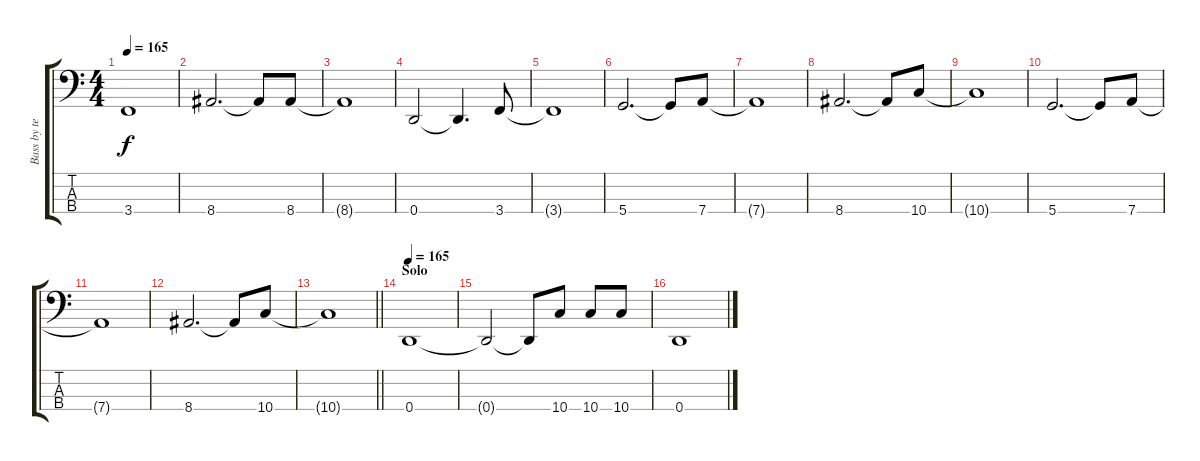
\track ("Bass by terryn0" "Bass by te") {instrument electricbasspick}
\staff {score tabs}
\tuning (G2 D2 A1 D1) {hide}
\ts (4 4)
\tempo 165
\clef f4
\ks c
3.4{t}.1{dy f} |
8.4.2{d} 8.4{t}.8 8.4.8 |
8.4{t}.1 |
0.4.2 0.4{t}.4{d} 3.4.8 |
3.4{t}.1 |
5.4.2{d} 5.4{t}.8 7.4.8 |
7.4{t}.1 |
8.4.2{d} 8.4{t}.8 10.4.8 |
10.4{t}.1 |
5.4.2{d} 5.4{t}.8 7.4.8 |
7.4{t}.1 |
8.4.2{d} 8.4{t}.8 10.4.8 |
\barLineRight lightlight
10.4{t}.1 |
\section ("" "Solo")
\tempo 165
0.4.1 |
0.4{t}.2 0.4{t}.8 10.4.8 10.4.8 10.4.8 |
0.4.1
